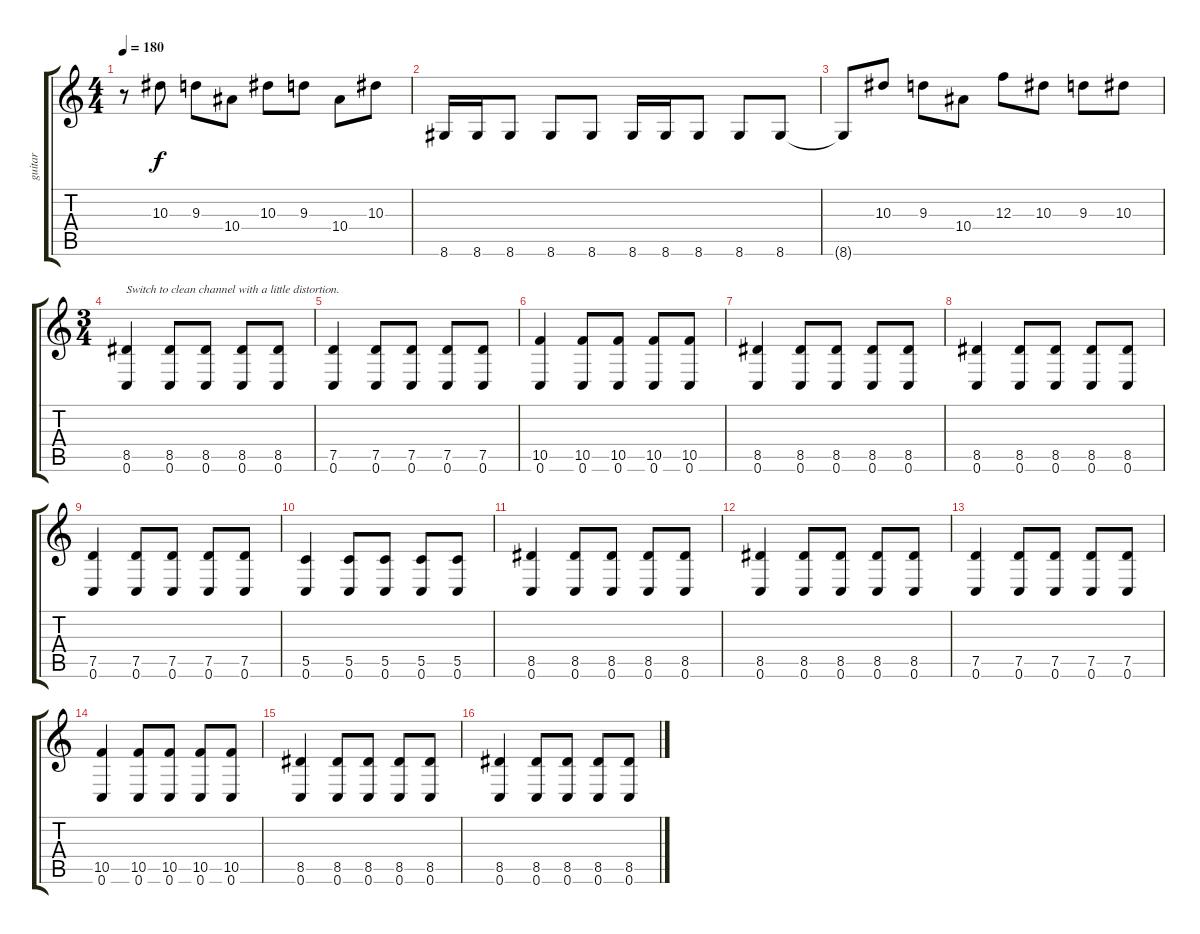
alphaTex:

\track ("guitar" "guitar") {instrument distortionguitar}
\staff {score tabs}
\tuning (D4 A3 F3 C3 G2 C2) {hide}
\ts (4 4)
\tempo 180
\clef g2
\ks c
r.8{dy f} 10.3.8 9.3.8 10.4.8 10.3.8 9.3.8 10.4.8 10.3.8 |
8.6.16 8.6.16 8.6.8 8.6.8 8.6.8 8.6.16 8.6.16 8.6.8 8.6.8 8.6.8 |
8.6{t}.8 10.3.8 9.3.8 10.4.8 12.3.8 10.3.8 9.3.8 10.3.8 |
\ts (3 4)
(8.5 0.6).4{txt "Switch to clean channel with a little distortion."} (8.5 0.6).8 (8.5 0.6).8 (8.5 0.6).8 (8.5 0.6).8 |
(7.5 0.6).4 (7.5 0.6).8 (7.5 0.6).8 (7.5 0.6).8 (7.5 0.6).8 |
(10.5 0.6).4 (10.5 0.6).8 (10.5 0.6).8 (10.5 0.6).8 (10.5 0.6).8 |
(8.5 0.6).4 (8.5 0.6).8 (8.5 0.6).8 (8.5 0.6).8 (8.5 0.6).8 |
(8.5 0.6).4 (8.5 0.6).8 (8.5 0.6).8 (8.5 0.6).8 (8.5 0.6).8 |
(7.5 0.6).4 (7.5 0.6).8 (7.5 0.6).8 (7.5 0.6).8 (7.5 0.6).8 |
(5.5 0.6).4 (5.5 0.6).8 (5.5 0.6).8 (5.5 0.6).8 (5.5 0.6).8 |
(8.5 0.6).4 (8.5 0.6).8 (8.5 0.6).8 (8.5 0.6).8 (8.5 0.6).8 |
(8.5 0.6).4 (8.5 0.6).8 (8.5 0.6).8 (8.5 0.6).8 (8.5 0.6).8 |
(7.5 0.6).4 (7.5 0.6).8 (7.5 0.6).8 (7.5 0.6).8 (7.5 0.6).8 |
(10.5 0.6).4 (10.5 0.6).8 (10.5 0.6).8 (10.5 0.6).8 (10.5 0.6).8 |
(8.5 0.6).4 (8.5 0.6).8 (8.5 0.6).8 (8.5 0.6).8 (8.5 0.6).8 |
(8.5 0.6).4 (8.5 0.6).8 (8.5 0.6).8 (8.5 0.6).8 (8.5 0.6).8
